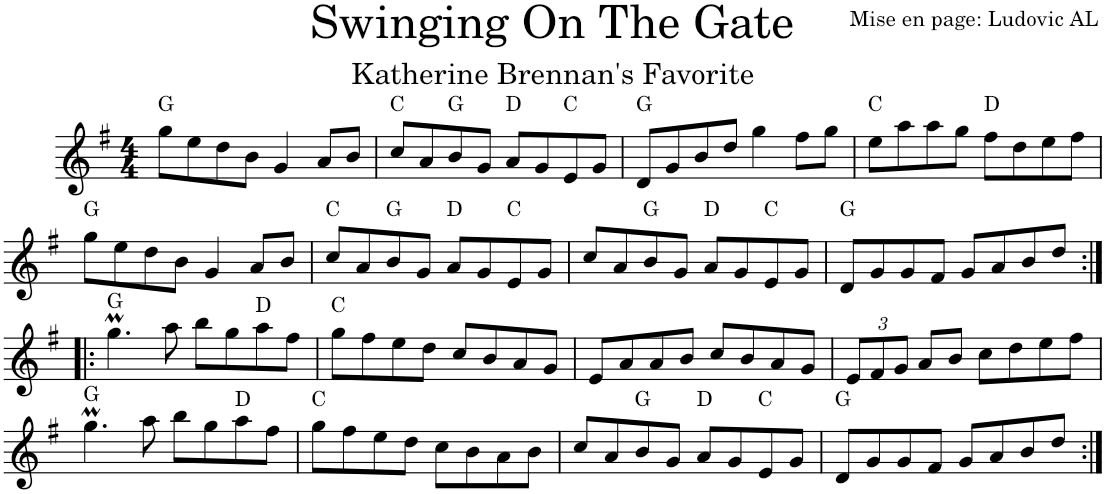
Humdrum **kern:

**kern	**harte
*part1	*part1
*staff1	*
*I"Voice	*
*I'V	*
*clefG2	*
*k[f#]	*
*M4/4	*
=1	=1
8gg\L	G:maj
8ee\	.
8dd\	.
8b\J	.
4g/	.
8a/L	.
8b/J	.
=2	=2
8cc/L	C:maj
8a/	.
8b/	G:maj
8g/J	.
8a/L	D:maj
8g/	.
8e/	C:maj
8g/J	.
=3	=3
8d/L	G:maj
8g/	.
8b/	.
8dd/J	.
4gg\	.
8ff#\L	.
8gg\J	.
=4	=4
8ee\L	C:maj
8aa\	.
8aa\	.
8gg\J	.
8ff#\L	D:maj
8dd\	.
8ee\	.
8ff#\J	.
!!LO:LB:g=z
=5	=5
8gg\L	G:maj
8ee\	.
8dd\	.
8b\J	.
4g/	.
8a/L	.
8b/J	.
=6	=6
8cc/L	C:maj
8a/	.
8b/	G:maj
8g/J	.
8a/L	D:maj
8g/	.
8e/	C:maj
8g/J	.
=7	=7
8cc/L	.
8a/	.
8b/	G:maj
8g/J	.
8a/L	D:maj
8g/	.
8e/	C:maj
8g/J	.
=8	=8
8d/L	G:maj
8g/	.
8g/	.
8f#/J	.
8g/L	.
8a/	.
8b/	.
8dd/J	.
!!LO:LB:g=z
=9:|!|:	=9:|!|:
4.ggM\	G:maj
8aa\	.
8bb\L	.
8gg\	.
8aa\	D:maj
8ff#\J	.
=10	=10
8gg\L	C:maj
8ff#\	.
8ee\	.
8dd\J	.
8cc/L	.
8b/	.
8a/	.
8g/J	.
=11	=11
8e/L	.
8a/	.
8a/	.
8b/J	.
8cc/L	.
8b/	.
8a/	.
8g/J	.
=12	=12
*Xbrackettup	*
12e/L	.
12f#/	.
12g/J	.
8a/L	.
8b/J	.
8cc\L	.
8dd\	.
8ee\	.
8ff#\J	.
!!LO:LB:g=z
=13	=13
4.ggM\	G:maj
8aa\	.
8bb\L	.
8gg\	.
8aa\	D:maj
8ff#\J	.
=14	=14
8gg\L	C:maj
8ff#\	.
8ee\	.
8dd\J	.
8cc\L	.
8b\	.
8a\	.
8b\J	.
=15	=15
8cc/L	.
8a/	.
8b/	G:maj
8g/J	.
8a/L	D:maj
8g/	.
8e/	C:maj
8g/J	.
=16	=16
8d/L	G:maj
8g/	.
8g/	.
8f#/J	.
8g/L	.
8a/	.
8b/	.
8dd/J	.
=:|!	=:|!
*-	*-
